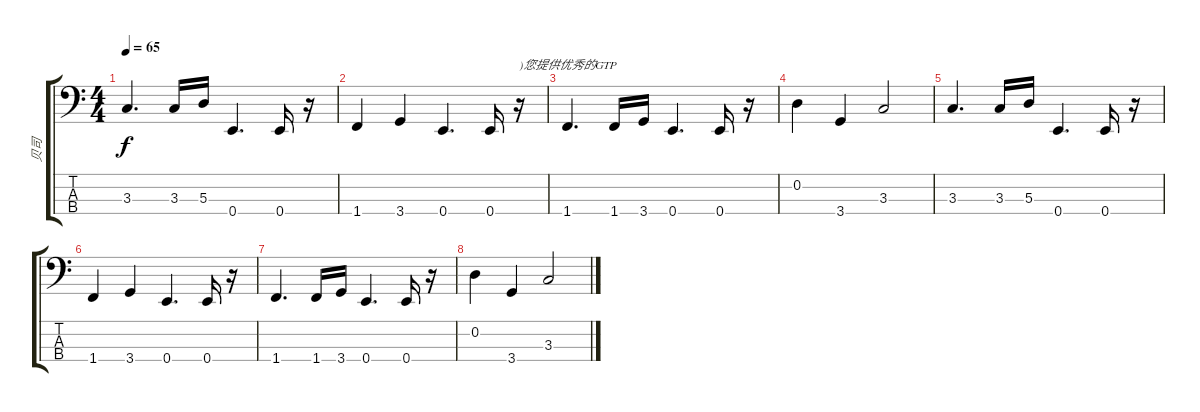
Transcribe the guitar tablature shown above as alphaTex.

\track ("贝司" "贝司") {instrument electricbassfinger}
\staff {score tabs}
\tuning (G2 D2 A1 E1) {hide}
\ts (4 4)
\tempo 65
\clef f4
\ks c
3.3.4{d dy f} 3.3.16 5.3.16 0.4.4{d} 0.4.16 r.16 |
1.4.4 3.4.4 0.4.4{d} 0.4.16 r.16{txt ")您提供优秀的GTP"} |
1.4.4{d} 1.4.16 3.4.16 0.4.4{d} 0.4.16 r.16 |
0.2.4 3.4.4 3.3.2 |
3.3.4{d} 3.3.16 5.3.16 0.4.4{d} 0.4.16 r.16 |
1.4.4 3.4.4 0.4.4{d} 0.4.16 r.16 |
1.4.4{d} 1.4.16 3.4.16 0.4.4{d} 0.4.16 r.16 |
0.2.4 3.4.4 3.3.2
